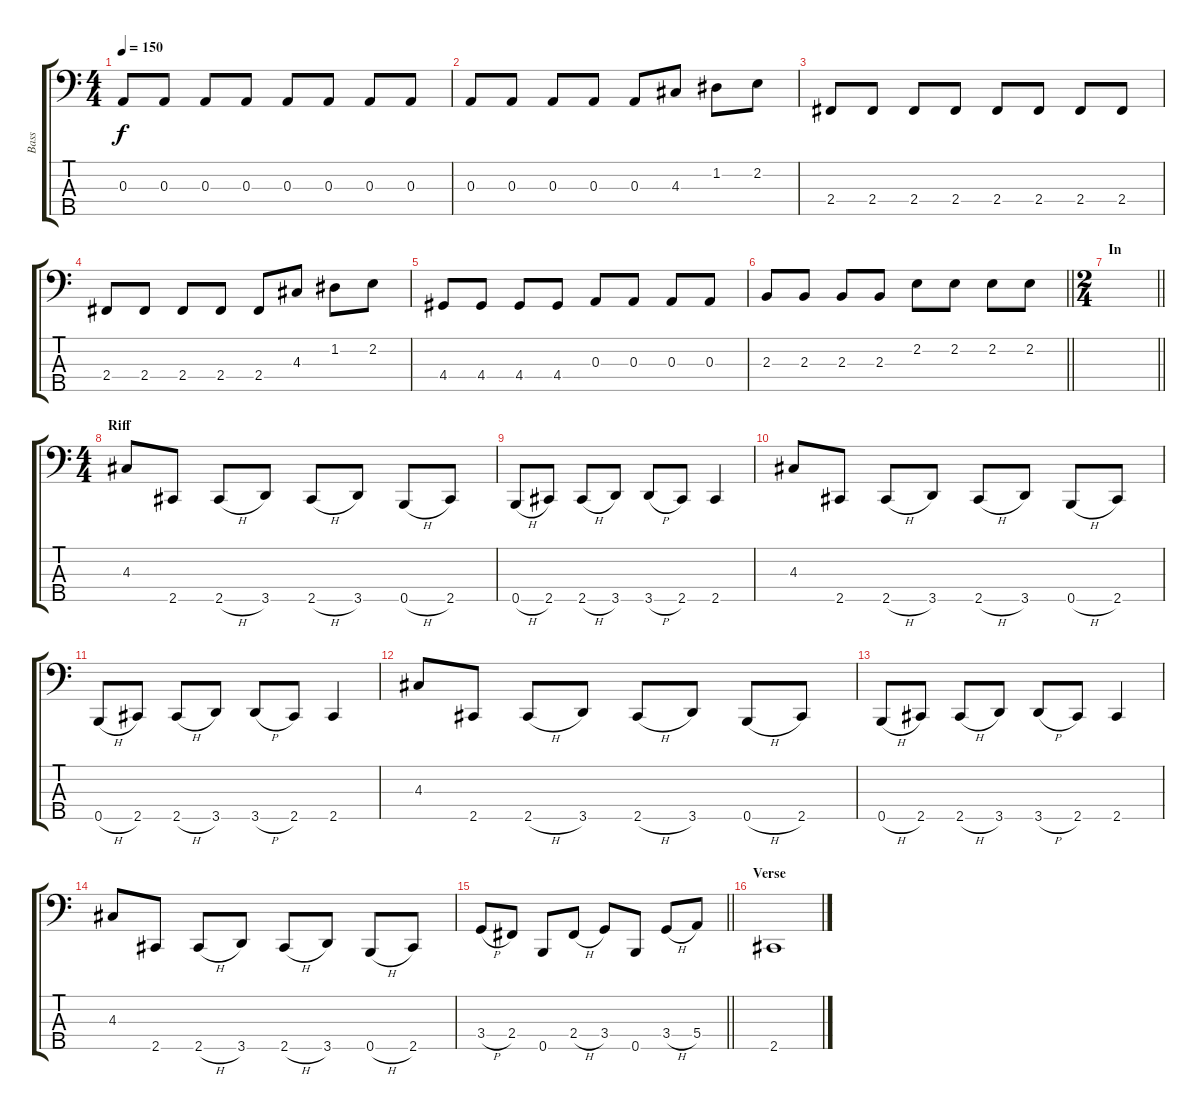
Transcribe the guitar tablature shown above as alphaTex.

\track ("Bass" "Bass") {instrument electricbassfinger}
\staff {score tabs}
\tuning (G2 D2 A1 E1 B0) {hide}
\ts (4 4)
\tempo 150
\clef f4
\ks c
0.3.8{dy f} 0.3.8 0.3.8 0.3.8 0.3.8 0.3.8 0.3.8 0.3.8 |
0.3.8 0.3.8 0.3.8 0.3.8 0.3.8 4.3.8 1.2.8 2.2.8 |
2.4.8 2.4.8 2.4.8 2.4.8 2.4.8 2.4.8 2.4.8 2.4.8 |
2.4.8 2.4.8 2.4.8 2.4.8 2.4.8 4.3.8 1.2.8 2.2.8 |
4.4.8 4.4.8 4.4.8 4.4.8 0.3.8 0.3.8 0.3.8 0.3.8 |
\barLineRight lightlight
2.3.8 2.3.8 2.3.8 2.3.8 2.2.8 2.2.8 2.2.8 2.2.8 |
\ts (2 4)
\section ("" "In")
\barLineRight lightlight
|
\ts (4 4)
\section ("" "Riff")
4.3.8 2.5.8 2.5{h}.8 3.5.8 2.5{h}.8 3.5.8 0.5{h}.8 2.5.8 |
0.5{h}.8 2.5.8 2.5{h}.8 3.5.8 3.5{h}.8 2.5.8 2.5.4 |
4.3.8 2.5.8 2.5{h}.8 3.5.8 2.5{h}.8 3.5.8 0.5{h}.8 2.5.8 |
0.5{h}.8 2.5.8 2.5{h}.8 3.5.8 3.5{h}.8 2.5.8 2.5.4 |
4.3.8 2.5.8 2.5{h}.8 3.5.8 2.5{h}.8 3.5.8 0.5{h}.8 2.5.8 |
0.5{h}.8 2.5.8 2.5{h}.8 3.5.8 3.5{h}.8 2.5.8 2.5.4 |
4.3.8 2.5.8 2.5{h}.8 3.5.8 2.5{h}.8 3.5.8 0.5{h}.8 2.5.8 |
\barLineRight lightlight
3.4{h}.8 2.4.8 0.5.8 2.4{h}.8 3.4.8 0.5.8 3.4{h}.8 5.4.8 |
\section ("" "Verse")
2.5.1
